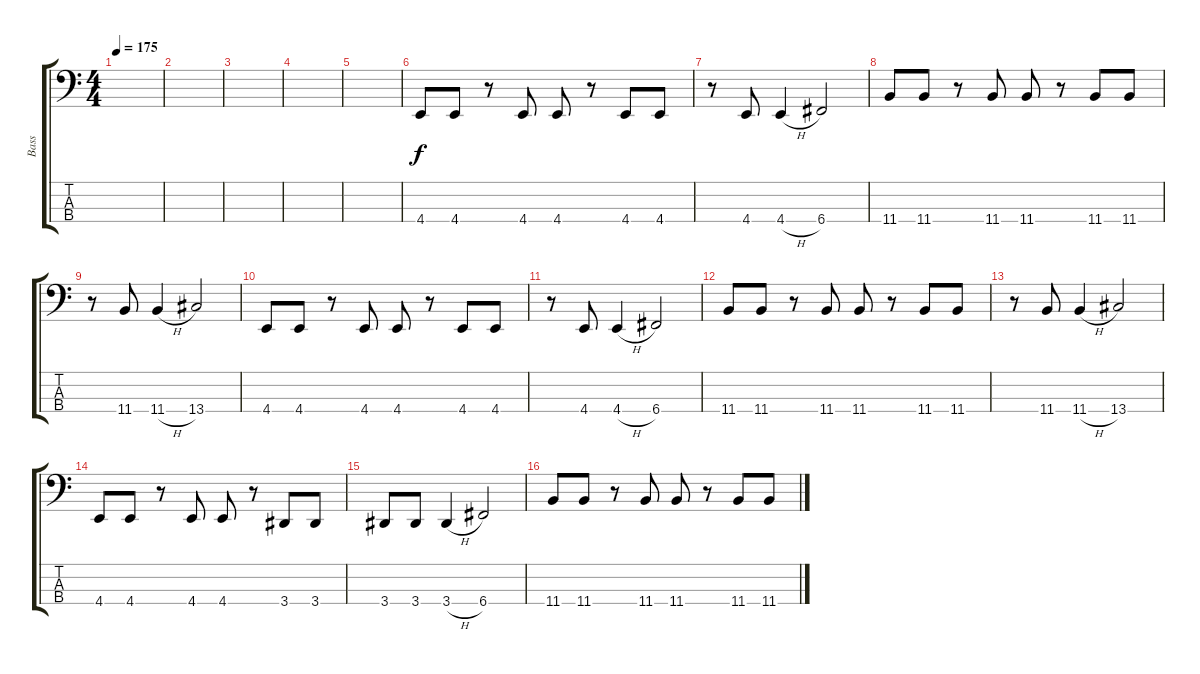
\track ("Bass" "Bass") {instrument electricbassfinger}
\staff {score tabs}
\tuning (Eb2 Bb1 F1 C1) {hide}
\ts (4 4)
\tempo 175
\clef f4
\ks c
|
|
|
|
|
4.4.8 4.4.8 r.8 4.4.8 4.4.8 r.8 4.4.8 4.4.8 |
r.8 4.4.8 4.4{h}.4 6.4.2 |
11.4.8 11.4.8 r.8 11.4.8 11.4.8 r.8 11.4.8 11.4.8 |
r.8 11.4.8 11.4{h}.4 13.4.2 |
4.4.8 4.4.8 r.8 4.4.8 4.4.8 r.8 4.4.8 4.4.8 |
r.8 4.4.8 4.4{h}.4 6.4.2 |
11.4.8 11.4.8 r.8 11.4.8 11.4.8 r.8 11.4.8 11.4.8 |
r.8 11.4.8 11.4{h}.4 13.4.2 |
4.4.8 4.4.8 r.8 4.4.8 4.4.8 r.8 3.4.8 3.4.8 |
3.4.8 3.4.8 3.4{h}.4 6.4.2 |
11.4.8 11.4.8 r.8 11.4.8 11.4.8 r.8 11.4.8 11.4.8
